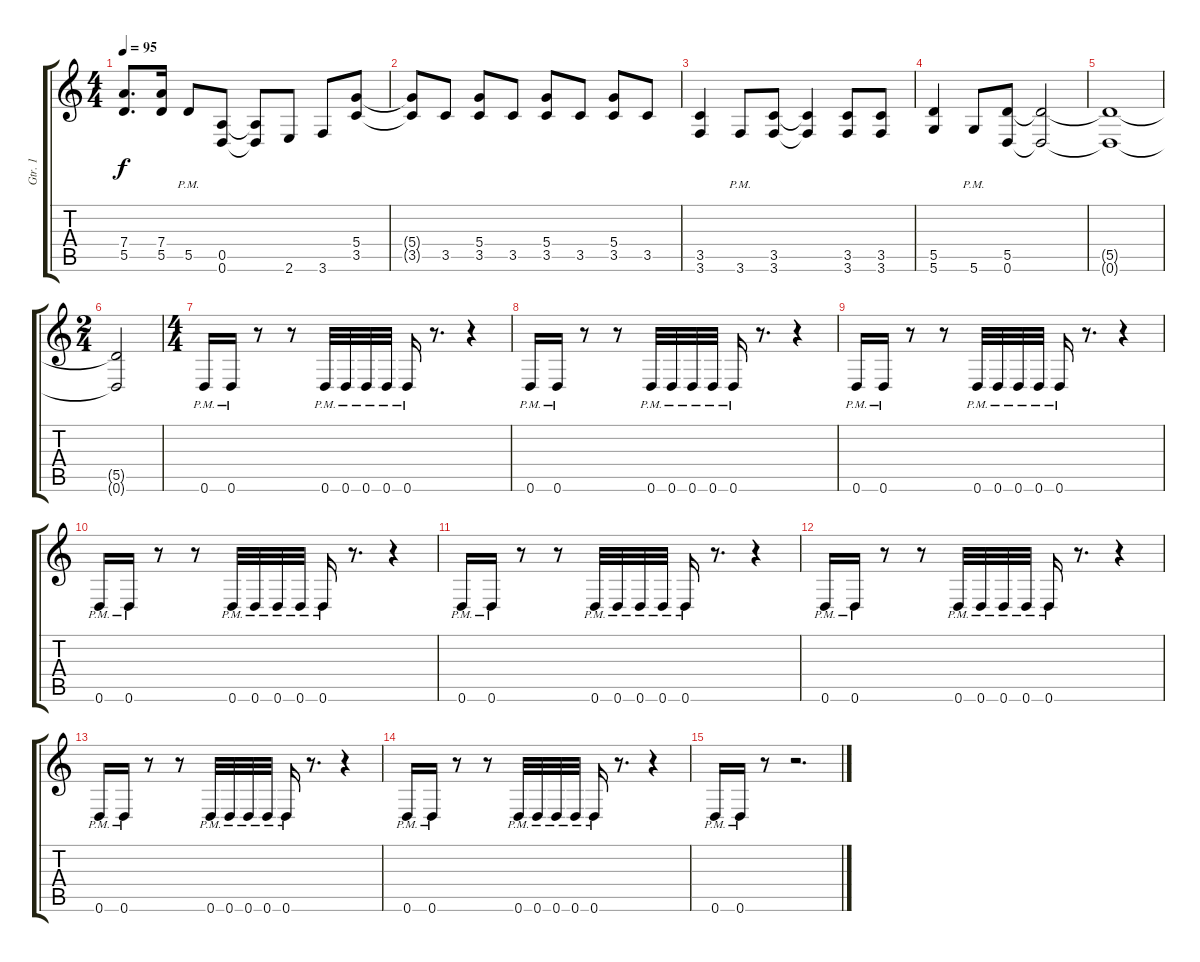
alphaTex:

\track ("Gtr. 1" "Gtr. 1") {instrument distortionguitar}
\staff {score tabs}
\tuning (E4 B3 G3 D3 A2 D2) {hide}
\ts (4 4)
\tempo 95
\clef g2
\ks c
(7.4 5.5).8{d dy f} (7.4 5.5).16 5.5{pm}.8 (0.5 0.6).8 (0.5{t} 0.6{t}).8 2.6.8 3.6.8 (5.4 3.5).8 |
(5.4{t} 3.5{t}).8 3.5.8 (5.4 3.5).8 3.5.8 (5.4 3.5).8 3.5.8 (5.4 3.5).8 3.5.8 |
(3.5 3.6).4 3.6{pm}.8 (3.5 3.6).8 (3.5{t} 3.6{t}).4 (3.5 3.6).8 (3.5 3.6).8 |
(5.5 5.6).4 5.6{pm}.8 (5.5 0.6).8 (5.5{t} 0.6{t}).2 |
(5.5{t} 0.6{t}).1 |
\ts (2 4)
(5.5{t} 0.6{t}).2 |
\ts (4 4)
0.6{pm}.16 0.6{pm}.16 r.8 r.8 0.6{pm}.32 0.6{pm}.32 0.6{pm}.32 0.6{pm}.32 0.6{pm}.16 r.8{d} r.4 |
0.6{pm}.16 0.6{pm}.16 r.8 r.8 0.6{pm}.32 0.6{pm}.32 0.6{pm}.32 0.6{pm}.32 0.6{pm}.16 r.8{d} r.4 |
0.6{pm}.16 0.6{pm}.16 r.8 r.8 0.6{pm}.32 0.6{pm}.32 0.6{pm}.32 0.6{pm}.32 0.6{pm}.16 r.8{d} r.4 |
0.6{pm}.16 0.6{pm}.16 r.8 r.8 0.6{pm}.32 0.6{pm}.32 0.6{pm}.32 0.6{pm}.32 0.6{pm}.16 r.8{d} r.4 |
0.6{pm}.16 0.6{pm}.16 r.8 r.8 0.6{pm}.32 0.6{pm}.32 0.6{pm}.32 0.6{pm}.32 0.6{pm}.16 r.8{d} r.4 |
0.6{pm}.16 0.6{pm}.16 r.8 r.8 0.6{pm}.32 0.6{pm}.32 0.6{pm}.32 0.6{pm}.32 0.6{pm}.16 r.8{d} r.4 |
0.6{pm}.16 0.6{pm}.16 r.8 r.8 0.6{pm}.32 0.6{pm}.32 0.6{pm}.32 0.6{pm}.32 0.6{pm}.16 r.8{d} r.4 |
0.6{pm}.16 0.6{pm}.16 r.8 r.8 0.6{pm}.32 0.6{pm}.32 0.6{pm}.32 0.6{pm}.32 0.6{pm}.16 r.8{d} r.4 |
0.6{pm}.16 0.6{pm}.16 r.8 r.2{d}
